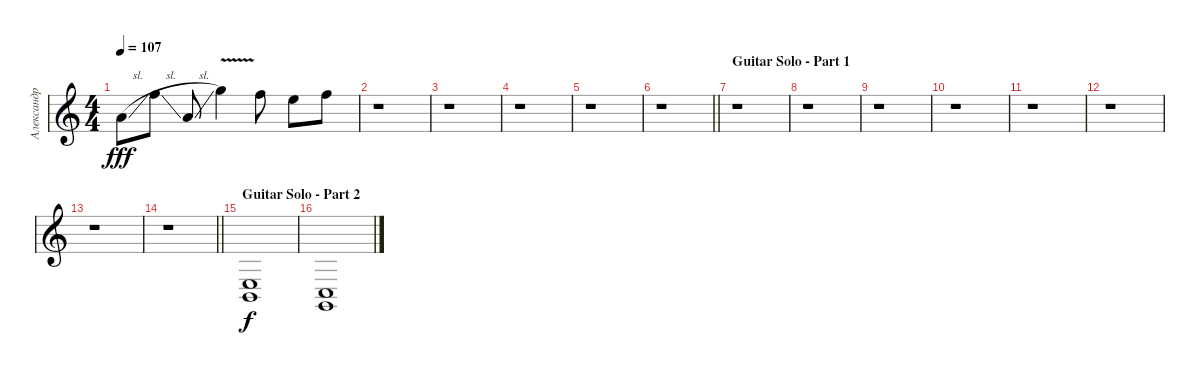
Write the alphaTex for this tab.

\track ("Александр Андрюхин" "Александр ") {instrument pad2warm}
\staff {score}
\tuning (E4 B3 G3 D3 A2 E2) {hide}
\ts (4 4)
\tempo 107
\clef g2
\ks c
10.2{sl}.8{dy fff} 18.2{sl}.8 10.2{sl}.8 20.2{v}.4 18.2.8 17.2.8 18.2.8 |
r.1 |
r.1 |
r.1 |
r.1 |
\barLineRight lightlight
r.1 |
\section ("" "Guitar Solo - Part 1")
r.1 |
r.1 |
r.1 |
r.1 |
r.1 |
r.1 |
r.1 |
\barLineRight lightlight
r.1 |
\section ("" "Guitar Solo - Part 2")
(2.4 2.5).1{dy f volume 10 instrument stringensemble2} |
(3.5 3.6).1
